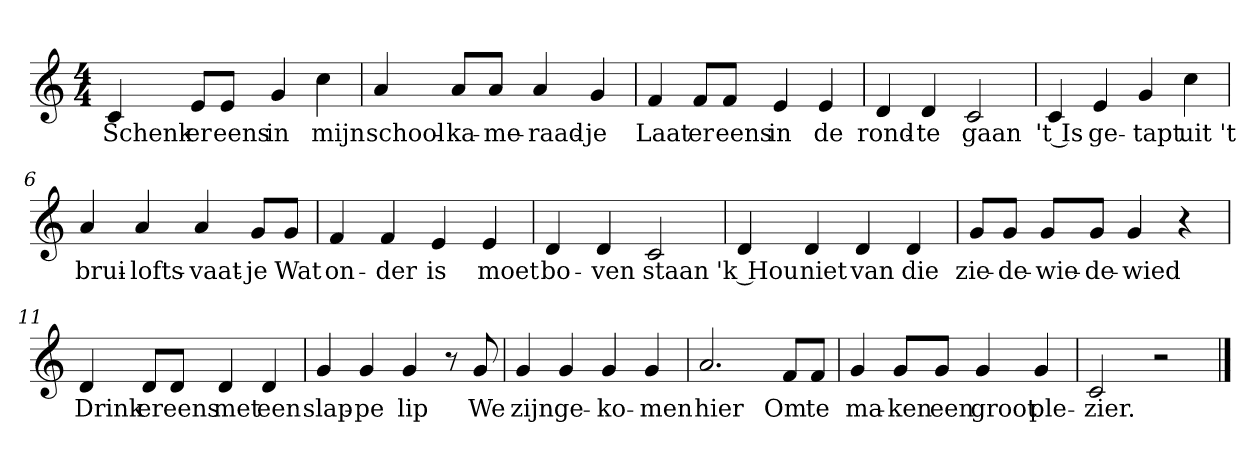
**kern	**text
*part1	*part1
*staff1	*staff1
*clefG2	*
*k[]	*
*C:	*
*M4/4	*
*MM120	*
=1	=1
4c	Schenk
8e/L	er
8e/J	eens
4g	in
4cc	mijn
=2	=2
4a	school-
8a/L	-ka-
8a/J	-me-
4a	-raad-
4g	-je
=3	=3
4f	Laat
8f/L	er
8f/J	eens
4e	in
4e	de
=4	=4
4d	rond-
4d	-te
2c	gaan
=5	=5
4c	't Is
4e	ge-
4g	-tapt
4cc	uit 't
=6	=6
4a	brui-
4a	-lofts-
4a	-vaat-
8g/L	-je
8g/J	Wat
=7	=7
4f	on-
4f	-der
4e	is
4e	moet
=8	=8
4d	bo-
4d	-ven
2c	staan
=9	=9
4d	'k Hou
4d	niet
4d	van
4d	die
=10	=10
8g/L	zie-
8g/J	-de-
8g/L	-wie-
8g/J	-de-
4g	-wied
4r	.
=11	=11
4d	Drink
8d/L	er
8d/J	eens
4d	met
4d	een
=12	=12
4g	slap-
4g	-pe
4g	lip
8r	.
8g	We
=13	=13
4g	zijn
4g	ge-
4g	-ko-
4g	-men
=14	=14
2.a	hier
8f/L	Om
8f/J	te
=15	=15
4g	ma-
8g/L	-ken
8g/J	een
4g	groot
4g	ple-
=16	=16
2c	-zier.
2r	.
==	==
*-	*-
